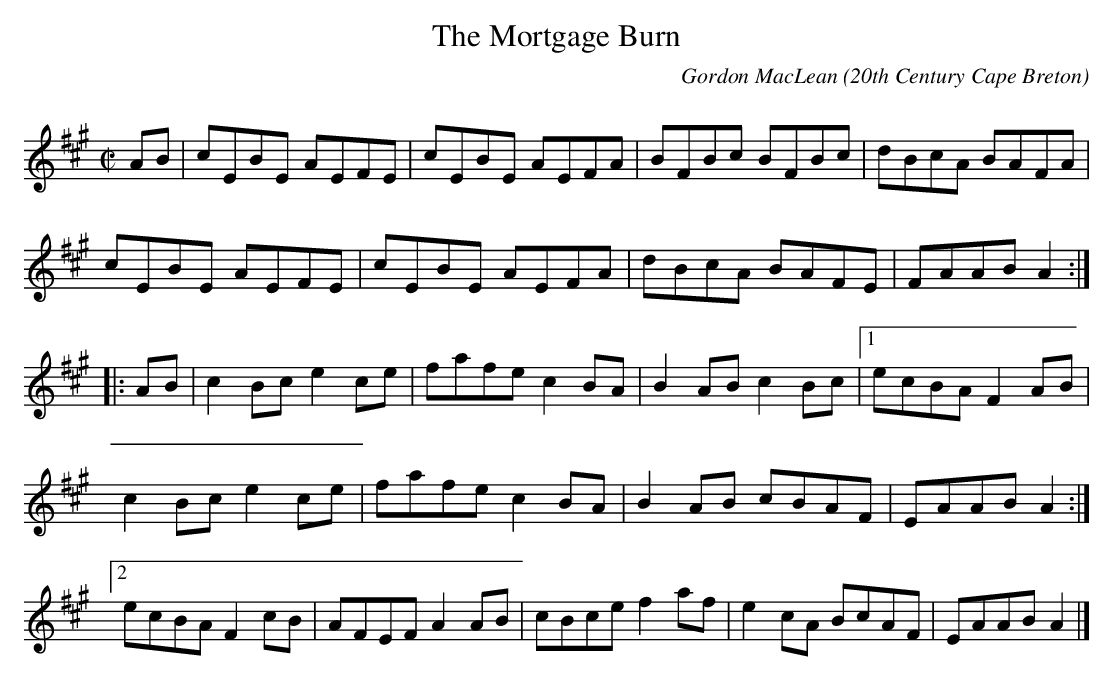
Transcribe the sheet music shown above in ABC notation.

X:1
T:The Mortgage Burn
C:Gordon MacLean
O:20th Century Cape Breton
Q:336
L:1/8
M:C|
K:A
AB|cEBE AEFE|cEBE AEFA|BFBc BFBc|dBcA BAFA|!
cEBE AEFE|cEBE AEFA|dBcA BAFE|FAAB A2:|!
|:AB|c2 Bc e2 ce|fafe c2 BA|B2 AB c2 Bc|[1ecBA F2 AB|!
c2 Bc e2 ce|fafe c2 BA|B2 AB cBAF|EAAB A2:|!
[2ecBA F2 cB|AFEF A2 AB|cBce f2 af|e2 cA BcAF|EAAB A2|]!
